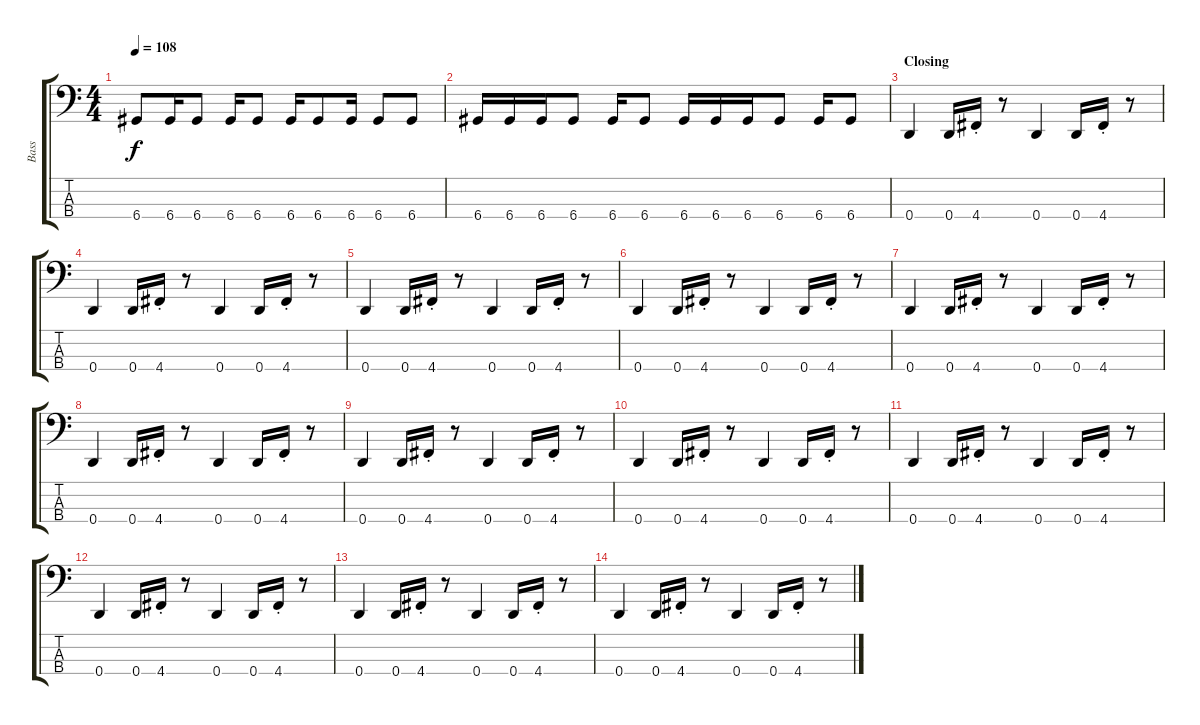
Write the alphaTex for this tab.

\track ("Bass" "Bass") {instrument electricbasspick}
\staff {score tabs}
\tuning (G2 D2 A1 D1) {hide}
\ts (4 4)
\tempo 108
\clef f4
\ks c
6.4.8{dy f} 6.4.16 6.4.8 6.4.16 6.4.8 6.4.16 6.4.8 6.4.16 6.4.8 6.4.8 |
6.4.16 6.4.16 6.4.16 6.4.8 6.4.16 6.4.8 6.4.16 6.4.16 6.4.16 6.4.8 6.4.16 6.4.8 |
\section ("" "Closing")
0.4.4 0.4.16 4.4{st}.16 r.8 0.4.4 0.4.16 4.4{st}.16 r.8 |
0.4.4 0.4.16 4.4{st}.16 r.8 0.4.4 0.4.16 4.4{st}.16 r.8 |
0.4.4 0.4.16 4.4{st}.16 r.8 0.4.4 0.4.16 4.4{st}.16 r.8 |
0.4.4 0.4.16 4.4{st}.16 r.8 0.4.4 0.4.16 4.4{st}.16 r.8 |
0.4.4 0.4.16 4.4{st}.16 r.8 0.4.4 0.4.16 4.4{st}.16 r.8 |
0.4.4 0.4.16 4.4{st}.16 r.8 0.4.4 0.4.16 4.4{st}.16 r.8 |
0.4.4 0.4.16 4.4{st}.16 r.8 0.4.4 0.4.16 4.4{st}.16 r.8 |
0.4.4 0.4.16 4.4{st}.16 r.8 0.4.4 0.4.16 4.4{st}.16 r.8 |
0.4.4 0.4.16 4.4{st}.16 r.8 0.4.4 0.4.16 4.4{st}.16 r.8 |
0.4.4 0.4.16 4.4{st}.16 r.8 0.4.4 0.4.16 4.4{st}.16 r.8 |
0.4.4 0.4.16 4.4{st}.16 r.8 0.4.4 0.4.16 4.4{st}.16 r.8 |
0.4.4 0.4.16 4.4{st}.16 r.8 0.4.4 0.4.16 4.4{st}.16 r.8
